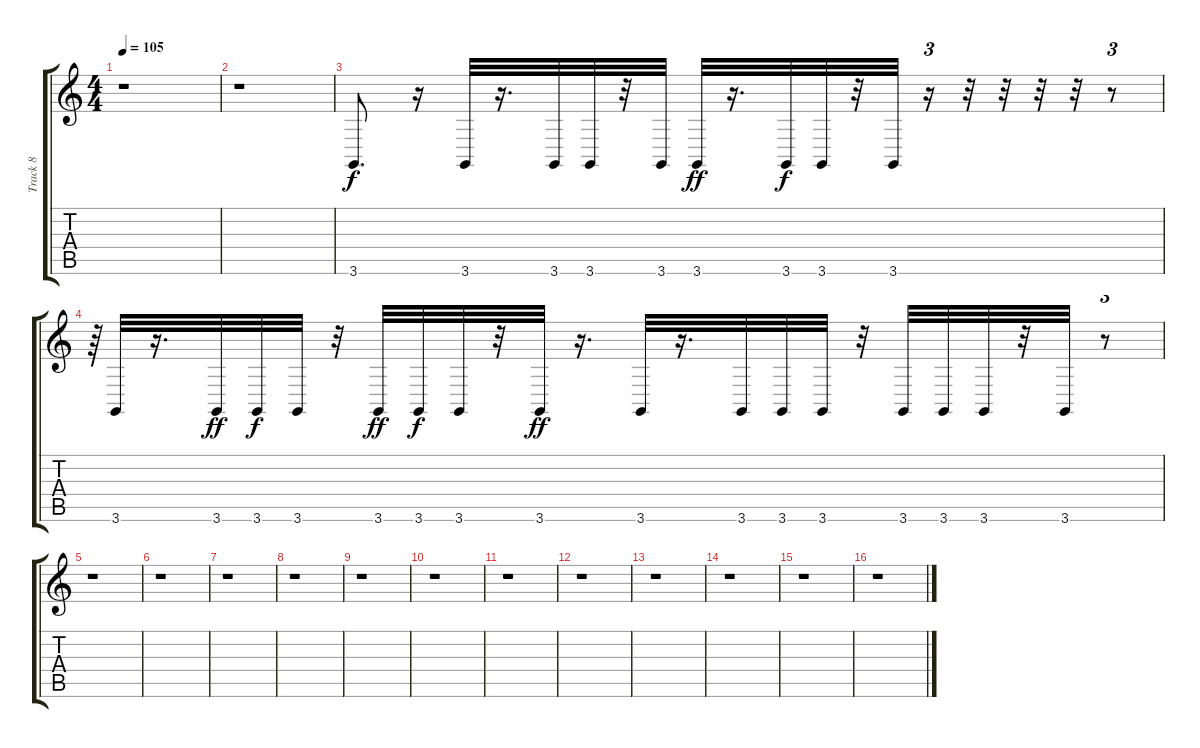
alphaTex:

\track ("Track 8" "Track 8") {instrument tuba}
\staff {score tabs}
\tuning (E4 B3 G3 D3 A2 E2) {hide}
\ts (4 4)
\tempo 105
\clef g2
\ks c
r.1{dy f} |
r.1 |
3.6.8{d} r.16 3.6.32 r.16{d} 3.6.32 3.6.32 r.32 3.6.32 3.6.32{dy ff} r.16{d} 3.6.32{dy f} 3.6.32 r.32 3.6.32 r.16{tu (3 2)} r.32 r.32 r.32 r.32 r.8{tu (3 2)} |
r.64{tu (3 2)} 3.6.32 r.16{d} 3.6.32{dy ff} 3.6.32{dy f} 3.6.32 r.32 3.6.32{dy ff} 3.6.32{dy f} 3.6.32 r.32 3.6.32{dy ff} r.16{d} 3.6.32 r.16{d} 3.6.32 3.6.32 3.6.32 r.32 3.6.32 3.6.32 3.6.32 r.32 3.6.32 r.8{tu (3 2)} |
r.1 |
r.1 |
r.1 |
r.1 |
r.1 |
r.1 |
r.1 |
r.1 |
r.1 |
r.1 |
r.1 |
r.1
